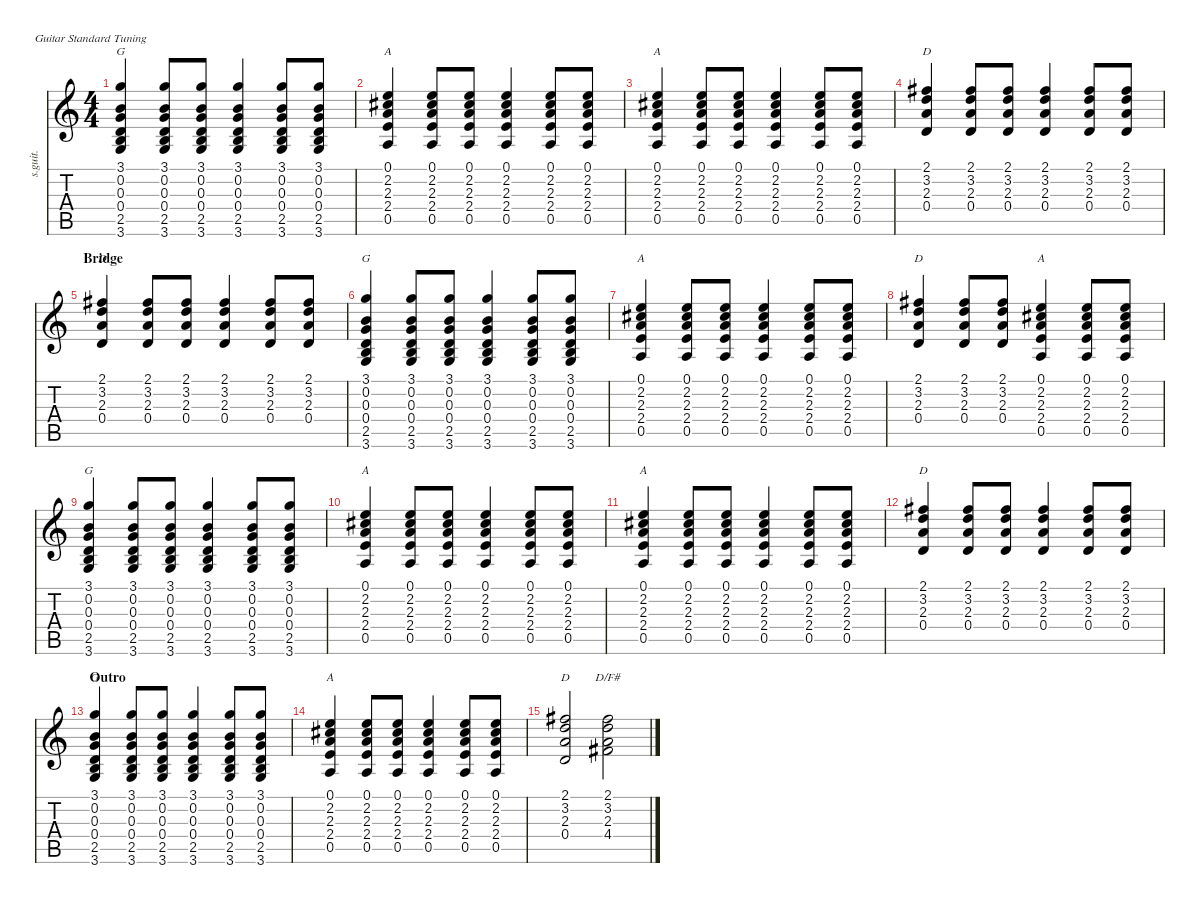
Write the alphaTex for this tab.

\defaultSystemsLayout 4
\hideDynamics
\bracketExtendMode nobrackets
\track ("Rhythm Guitar" "s.guit.") {instrument acousticguitarsteel}
\staff {score tabs}
\tuning (E4 B3 G3 D3 A2 E2)
\chord ("D" 3 1 2 2 0 x) {showdiagram false}
\chord ("G" 3 1 2 2 0 x) {showdiagram false}
\chord ("A" 3 1 2 2 0 x) {showdiagram false}
\chord ("D/F#" 3 1 2 2 0 x) {showdiagram false}
\ts (4 4)
\tempo (120 hide)
\clef g2
\ks c
(3.6 2.5 0.4 0.3 0.2 3.1).4{ch "G" dy mf} (3.1 0.2 0.3 0.4 2.5 3.6).8 (3.1 0.2 0.3 0.4 3.6 2.5).8 (3.1 0.2 0.3 0.4 3.6 2.5).4 (3.1 0.2 0.3 0.4 3.6 2.5).8 (3.1 0.2 0.3 0.4 3.6 2.5).8 |
(0.5 2.4 2.3 2.2{acc #} 0.1).4{ch "A"} (0.1 2.2{acc #} 2.3 2.4 0.5).8 (0.1 2.2{acc #} 2.3 2.4 0.5).8 (0.1 2.2{acc #} 2.3 2.4 0.5).4 (0.1 2.2{acc #} 2.3 2.4 0.5).8 (0.1 2.2{acc #} 2.3 2.4 0.5).8 |
(0.5 2.4 2.3 2.2{acc #} 0.1).4{ch "A"} (0.1 2.2{acc #} 2.3 2.4 0.5).8 (0.1 2.2{acc #} 2.3 2.4 0.5).8 (0.1 2.2{acc #} 2.3 2.4 0.5).4 (0.1 2.2{acc #} 2.3 2.4 0.5).8 (0.1 2.2{acc #} 2.3 2.4 0.5).8 |
(0.4 2.3 3.2 2.1{acc #}).4{ch "D"} (2.1{acc #} 3.2 2.3 0.4).8 (2.1{acc #} 3.2 2.3 0.4).8 (2.1{acc #} 3.2 2.3 0.4).4 (2.1{acc #} 3.2 2.3 0.4).8 (2.1{acc #} 3.2 2.3 0.4).8 |
\section ("" "Bridge")
(0.4 2.3 3.2 2.1{acc #}).4{ch "D"} (2.1{acc #} 3.2 2.3 0.4).8 (2.1{acc #} 3.2 2.3 0.4).8 (2.1{acc #} 3.2 2.3 0.4).4 (2.1{acc #} 3.2 2.3 0.4).8 (2.1{acc #} 3.2 2.3 0.4).8 |
(3.6 2.5 0.4 0.3 0.2 3.1).4{ch "G"} (3.1 0.2 0.3 0.4 2.5 3.6).8 (3.1 0.2 0.3 0.4 3.6 2.5).8 (3.1 0.2 0.3 0.4 3.6 2.5).4 (3.1 0.2 0.3 0.4 3.6 2.5).8 (3.1 0.2 0.3 0.4 3.6 2.5).8 |
(0.5 2.4 2.3 2.2{acc #} 0.1).4{ch "A"} (0.1 2.2{acc #} 2.3 2.4 0.5).8 (0.1 2.2{acc #} 2.3 2.4 0.5).8 (0.1 2.2{acc #} 2.3 2.4 0.5).4 (0.1 2.2{acc #} 2.3 2.4 0.5).8 (0.1 2.2{acc #} 2.3 2.4 0.5).8 |
(0.4 2.3 3.2 2.1{acc #}).4{ch "D"} (2.1{acc #} 3.2 2.3 0.4).8 (2.1{acc #} 3.2 2.3 0.4).8 (0.1 2.2{acc #} 2.3 2.4 0.5).4{ch "A"} (0.1 2.2{acc #} 2.3 2.4 0.5).8 (0.1 2.2{acc #} 2.3 2.4 0.5).8 |
(3.6 2.5 0.4 0.3 0.2 3.1).4{ch "G"} (3.1 0.2 0.3 0.4 2.5 3.6).8 (3.1 0.2 0.3 0.4 3.6 2.5).8 (3.1 0.2 0.3 0.4 3.6 2.5).4 (3.1 0.2 0.3 0.4 3.6 2.5).8 (3.1 0.2 0.3 0.4 3.6 2.5).8 |
(0.5 2.4 2.3 2.2{acc #} 0.1).4{ch "A"} (0.1 2.2{acc #} 2.3 2.4 0.5).8 (0.1 2.2{acc #} 2.3 2.4 0.5).8 (0.1 2.2{acc #} 2.3 2.4 0.5).4 (0.1 2.2{acc #} 2.3 2.4 0.5).8 (0.1 2.2{acc #} 2.3 2.4 0.5).8 |
(0.5 2.4 2.3 2.2{acc #} 0.1).4{ch "A"} (0.1 2.2{acc #} 2.3 2.4 0.5).8 (0.1 2.2{acc #} 2.3 2.4 0.5).8 (0.1 2.2{acc #} 2.3 2.4 0.5).4 (0.1 2.2{acc #} 2.3 2.4 0.5).8 (0.1 2.2{acc #} 2.3 2.4 0.5).8 |
(0.4 2.3 3.2 2.1{acc #}).4{ch "D"} (2.1{acc #} 3.2 2.3 0.4).8 (2.1{acc #} 3.2 2.3 0.4).8 (2.1{acc #} 3.2 2.3 0.4).4 (2.1{acc #} 3.2 2.3 0.4).8 (2.1{acc #} 3.2 2.3 0.4).8 |
\section ("" "Outro")
(3.6 2.5 0.4 0.3 0.2 3.1).4{ch "G"} (3.1 0.2 0.3 0.4 2.5 3.6).8 (3.1 0.2 0.3 0.4 3.6 2.5).8 (3.1 0.2 0.3 0.4 3.6 2.5).4 (3.1 0.2 0.3 0.4 3.6 2.5).8 (3.1 0.2 0.3 0.4 3.6 2.5).8 |
(0.5 2.4 2.3 2.2{acc #} 0.1).4{ch "A"} (0.1 2.2{acc #} 2.3 2.4 0.5).8 (0.1 2.2{acc #} 2.3 2.4 0.5).8 (0.1 2.2{acc #} 2.3 2.4 0.5).4 (0.1 2.2{acc #} 2.3 2.4 0.5).8 (0.1 2.2{acc #} 2.3 2.4 0.5).8 |
(0.4 2.3 3.2 2.1{acc #}).2{ch "D"} (4.4{acc #} 2.3 3.2 2.1{acc #}).2{ch "D/F#"}
